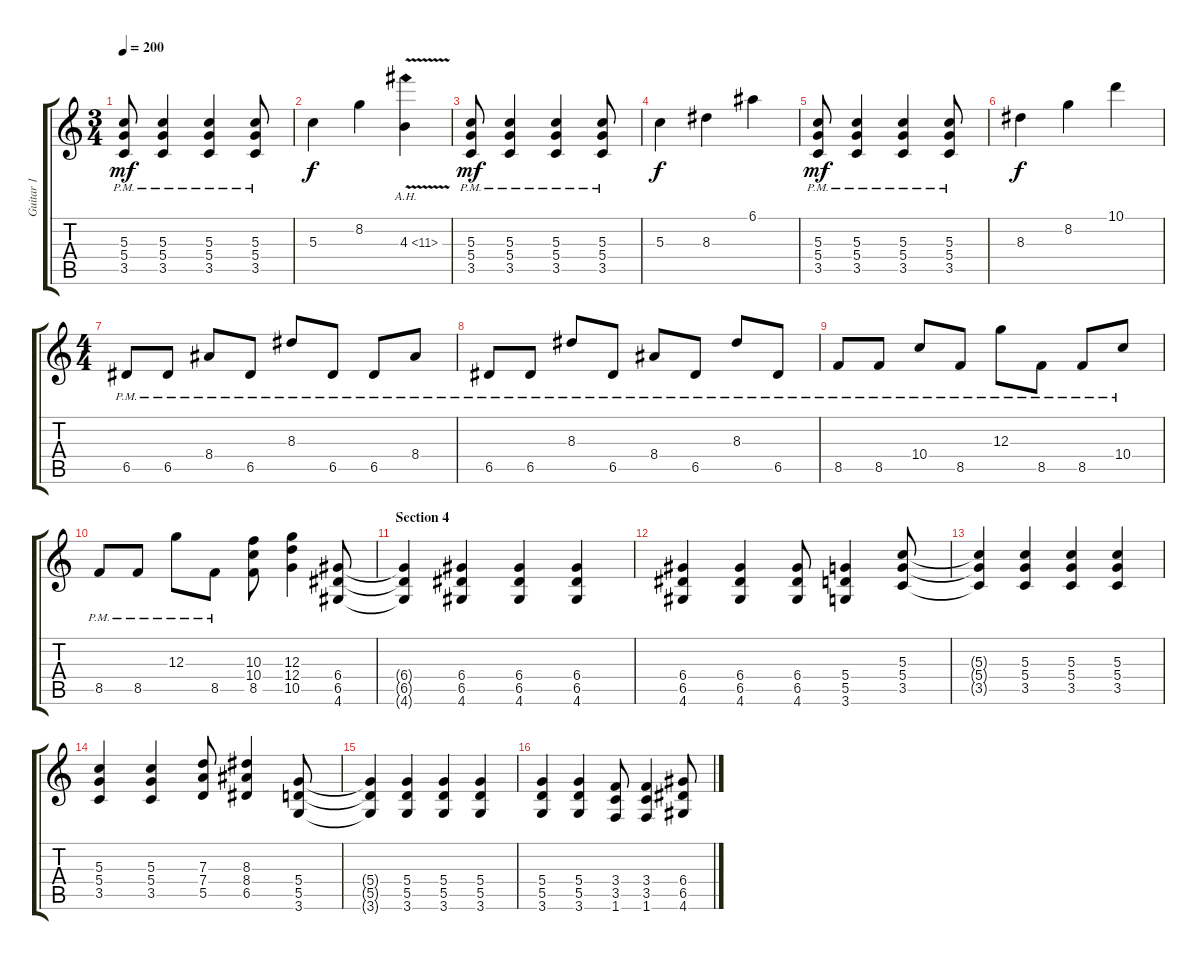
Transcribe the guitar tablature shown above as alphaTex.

\track ("Guitar 1" "Guitar 1") {instrument distortionguitar}
\staff {score tabs}
\tuning (E4 B3 G3 D3 A2 E2) {hide}
\ts (3 4)
\tempo 200
\clef g2
\ks c
(5.3{pm} 5.4{pm} 3.5{pm}).8{dy mf} (5.3{pm} 5.4{pm} 3.5{pm}).4 (5.3{pm} 5.4{pm} 3.5{pm}).4 (5.3{pm} 5.4{pm} 3.5{pm}).8 |
5.3.4{dy f} 8.2.4 4.3{ah 7 v}.4 |
(5.3{pm} 5.4{pm} 3.5{pm}).8{dy mf} (5.3{pm} 5.4{pm} 3.5{pm}).4 (5.3{pm} 5.4{pm} 3.5{pm}).4 (5.3{pm} 5.4{pm} 3.5{pm}).8 |
5.3.4{dy f} 8.3.4 6.1.4 |
(5.3{pm} 5.4{pm} 3.5{pm}).8{dy mf} (5.3{pm} 5.4{pm} 3.5{pm}).4 (5.3{pm} 5.4{pm} 3.5{pm}).4 (5.3{pm} 5.4{pm} 3.5{pm}).8 |
8.3.4{dy f} 8.2.4 10.1.4 |
\ts (4 4)
6.5{pm}.8 6.5{pm}.8 8.4{pm}.8 6.5{pm}.8 8.3{pm}.8 6.5{pm}.8 6.5{pm}.8 8.4{pm}.8 |
6.5{pm}.8 6.5{pm}.8 8.3{pm}.8 6.5{pm}.8 8.4{pm}.8 6.5{pm}.8 8.3{pm}.8 6.5{pm}.8 |
8.5{pm}.8 8.5{pm}.8 10.4{pm}.8 8.5{pm}.8 12.3{pm}.8 8.5{pm}.8 8.5{pm}.8 10.4{pm}.8 |
8.5{pm}.8 8.5{pm}.8 12.3{pm}.8 8.5{pm}.8 (10.3 10.4 8.5).8 (12.3 12.4 10.5).4 (6.4 6.5 4.6).8 |
\section ("" "Section 4")
(6.4{t} 6.5{t} 4.6{t}).4 (6.4 6.5 4.6).4 (6.4 6.5 4.6).4 (6.4 6.5 4.6).4 |
(6.4 6.5 4.6).4 (6.4 6.5 4.6).4 (6.4 6.5 4.6).8 (5.4 5.5 3.6).4 (5.3 5.4 3.5).8 |
(5.3{t} 5.4{t} 3.5{t}).4 (5.3 5.4 3.5).4 (5.3 5.4 3.5).4 (5.3 5.4 3.5).4 |
(5.3 5.4 3.5).4 (5.3 5.4 3.5).4 (7.3 7.4 5.5).8 (8.3 8.4 6.5).4 (5.4 5.5 3.6).8 |
(5.4{t} 5.5{t} 3.6{t}).4 (5.4 5.5 3.6).4 (5.4 5.5 3.6).4 (5.4 5.5 3.6).4 |
(5.4 5.5 3.6).4 (5.4 5.5 3.6).4 (3.4 3.5 1.6).8 (3.4 3.5 1.6).4 (6.4 6.5 4.6).8
